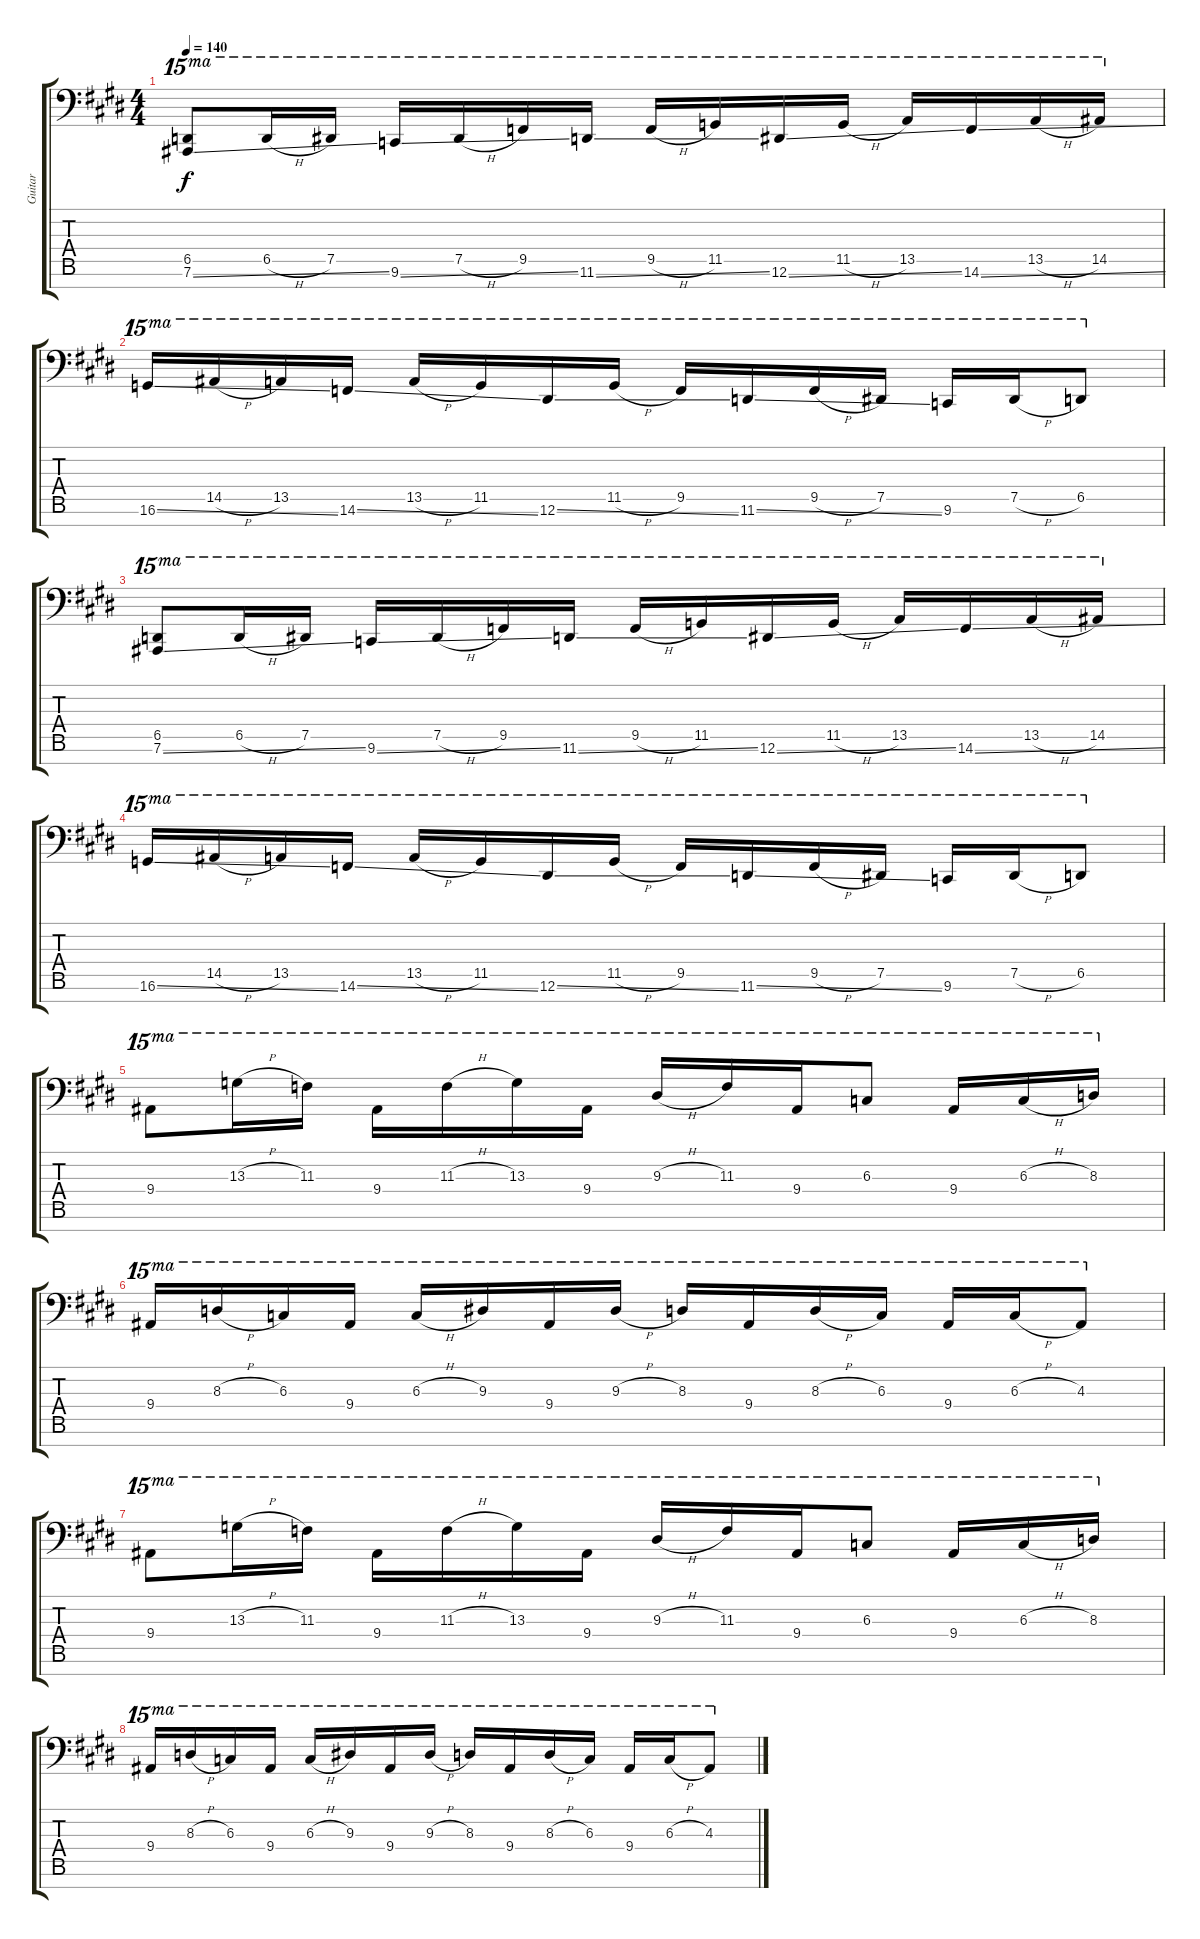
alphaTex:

\track ("Guitar" "Guitar") {instrument electricguitarjazz}
\staff {score tabs}
\tuning (Eb4 Bb3 Gb3 Db3 Ab2 Eb2 Bb1) {hide}
\ts (4 4)
\tempo 140
\clef f4
\ks e
(6.5 7.6{ss}).8{ot 15ma dy f} 6.5{h}.16{ot 15ma} 7.5.16{ot 15ma} 9.6{ss}.16{ot 15ma} 7.5{h}.16{ot 15ma} 9.5.16{ot 15ma} 11.6{ss}.16{ot 15ma} 9.5{h}.16{ot 15ma} 11.5.16{ot 15ma} 12.6{ss}.16{ot 15ma} 11.5{h}.16{ot 15ma} 13.5.16{ot 15ma} 14.6{ss}.16{ot 15ma} 13.5{h}.16{ot 15ma} 14.5.16{ot 15ma} |
16.6{ss}.16{ot 15ma} 14.5{h}.16{ot 15ma} 13.5.16{ot 15ma} 14.6{ss}.16{ot 15ma} 13.5{h}.16{ot 15ma} 11.5.16{ot 15ma} 12.6{ss}.16{ot 15ma} 11.5{h}.16{ot 15ma} 9.5.16{ot 15ma} 11.6{ss}.16{ot 15ma} 9.5{h}.16{ot 15ma} 7.5.16{ot 15ma} 9.6.16{ot 15ma} 7.5{h}.16{ot 15ma} 6.5.8{ot 15ma} |
(6.5 7.6{ss}).8{ot 15ma} 6.5{h}.16{ot 15ma} 7.5.16{ot 15ma} 9.6{ss}.16{ot 15ma} 7.5{h}.16{ot 15ma} 9.5.16{ot 15ma} 11.6{ss}.16{ot 15ma} 9.5{h}.16{ot 15ma} 11.5.16{ot 15ma} 12.6{ss}.16{ot 15ma} 11.5{h}.16{ot 15ma} 13.5.16{ot 15ma} 14.6{ss}.16{ot 15ma} 13.5{h}.16{ot 15ma} 14.5.16{ot 15ma} |
16.6{ss}.16{ot 15ma} 14.5{h}.16{ot 15ma} 13.5.16{ot 15ma} 14.6{ss}.16{ot 15ma} 13.5{h}.16{ot 15ma} 11.5.16{ot 15ma} 12.6{ss}.16{ot 15ma} 11.5{h}.16{ot 15ma} 9.5.16{ot 15ma} 11.6{ss}.16{ot 15ma} 9.5{h}.16{ot 15ma} 7.5.16{ot 15ma} 9.6.16{ot 15ma} 7.5{h}.16{ot 15ma} 6.5.8{ot 15ma} |
9.4.8{ot 15ma} 13.3{h}.16{ot 15ma} 11.3.16{ot 15ma} 9.4.16{ot 15ma} 11.3{h}.16{ot 15ma} 13.3.16{ot 15ma} 9.4.16{ot 15ma} 9.3{h}.16{ot 15ma} 11.3.16{ot 15ma} 9.4.16{ot 15ma} 6.3.8{ot 15ma} 9.4.16{ot 15ma} 6.3{h}.16{ot 15ma} 8.3.16{ot 15ma} |
9.4.16{ot 15ma} 8.3{h}.16{ot 15ma} 6.3.16{ot 15ma} 9.4.16{ot 15ma} 6.3{h}.16{ot 15ma} 9.3.16{ot 15ma} 9.4.16{ot 15ma} 9.3{h}.16{ot 15ma} 8.3.16{ot 15ma} 9.4.16{ot 15ma} 8.3{h}.16{ot 15ma} 6.3.16{ot 15ma} 9.4.16{ot 15ma} 6.3{h}.16{ot 15ma} 4.3.8{ot 15ma} |
9.4.8{ot 15ma} 13.3{h}.16{ot 15ma} 11.3.16{ot 15ma} 9.4.16{ot 15ma} 11.3{h}.16{ot 15ma} 13.3.16{ot 15ma} 9.4.16{ot 15ma} 9.3{h}.16{ot 15ma} 11.3.16{ot 15ma} 9.4.16{ot 15ma} 6.3.8{ot 15ma} 9.4.16{ot 15ma} 6.3{h}.16{ot 15ma} 8.3.16{ot 15ma} |
9.4.16{ot 15ma} 8.3{h}.16{ot 15ma} 6.3.16{ot 15ma} 9.4.16{ot 15ma} 6.3{h}.16{ot 15ma} 9.3.16{ot 15ma} 9.4.16{ot 15ma} 9.3{h}.16{ot 15ma} 8.3.16{ot 15ma} 9.4.16{ot 15ma} 8.3{h}.16{ot 15ma} 6.3.16{ot 15ma} 9.4.16{ot 15ma} 6.3{h}.16{ot 15ma} 4.3.8{ot 15ma}
